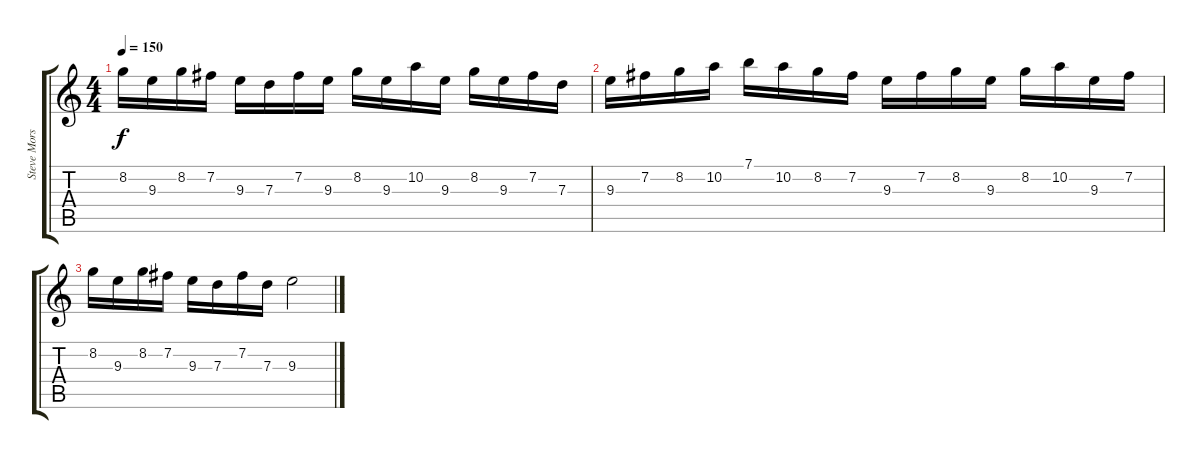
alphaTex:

\track ("Steve Morse 1" "Steve Mors") {instrument acousticguitarsteel}
\staff {score tabs}
\tuning (E4 B3 G3 D3 A2 E2) {hide}
\ts (4 4)
\tempo 150
\clef g2
\ks c
8.2.16{dy f} 9.3.16 8.2.16 7.2.16 9.3.16 7.3.16 7.2.16 9.3.16 8.2.16 9.3.16 10.2.16 9.3.16 8.2.16 9.3.16 7.2.16 7.3.16 |
9.3.16 7.2.16 8.2.16 10.2.16 7.1.16 10.2.16 8.2.16 7.2.16 9.3.16 7.2.16 8.2.16 9.3.16 8.2.16 10.2.16 9.3.16 7.2.16 |
8.2.16 9.3.16 8.2.16 7.2.16 9.3.16 7.3.16 7.2.16 7.3.16 9.3.2
